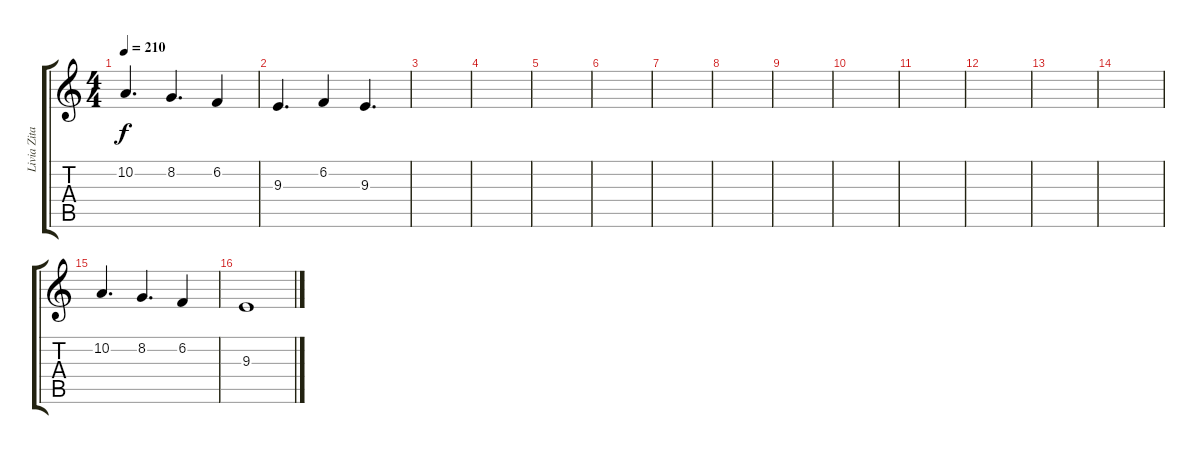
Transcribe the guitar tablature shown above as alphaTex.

\track ("Livia Zita" "Livia Zita") {instrument choiraahs}
\staff {score tabs}
\tuning (E4 B3 G3 D3 A2 E2) {hide}
\ts (4 4)
\tempo 210
\clef g2
\ks c
10.2.4{d dy f} 8.2.4{d} 6.2.4 |
9.3.4{d} 6.2.4 9.3.4{d} |
|
|
|
|
|
|
|
|
|
|
|
|
10.2.4{d} 8.2.4{d} 6.2.4 |
9.3.1
